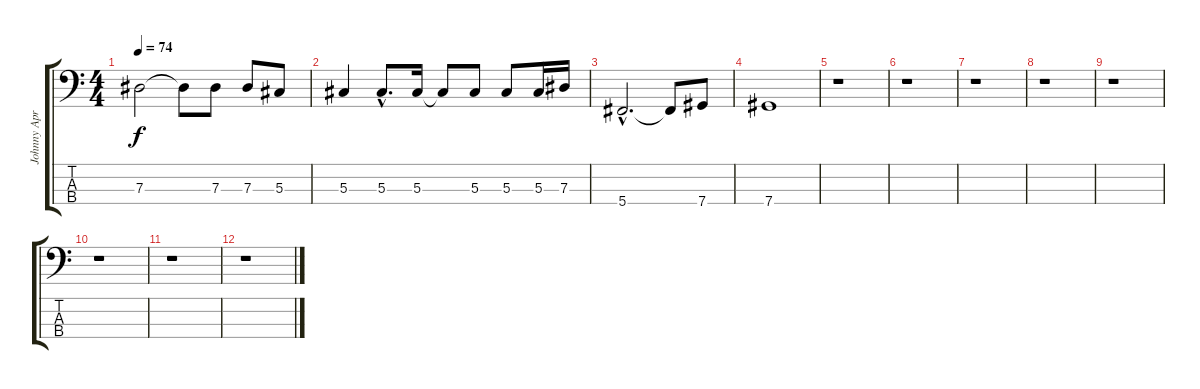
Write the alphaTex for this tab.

\track ("Johnny April" "Johnny Apr") {instrument acousticbass}
\staff {score tabs}
\tuning (Gb2 Db2 Ab1 Db1) {hide}
\ts (4 4)
\tempo 74
\clef f4
\ks c
7.3.2{dy f} 7.3{t}.8 7.3.8 7.3.8 5.3.8 |
5.3.4 5.3{hac}.8{d} 5.3.16 5.3{t}.8 5.3.8 5.3.8 5.3.16 7.3.16 |
5.4{hac}.2{d} 5.4{t}.8 7.4.8 |
7.4.1 |
r.1 |
r.1 |
r.1 |
r.1 |
r.1 |
r.1 |
r.1 |
r.1
